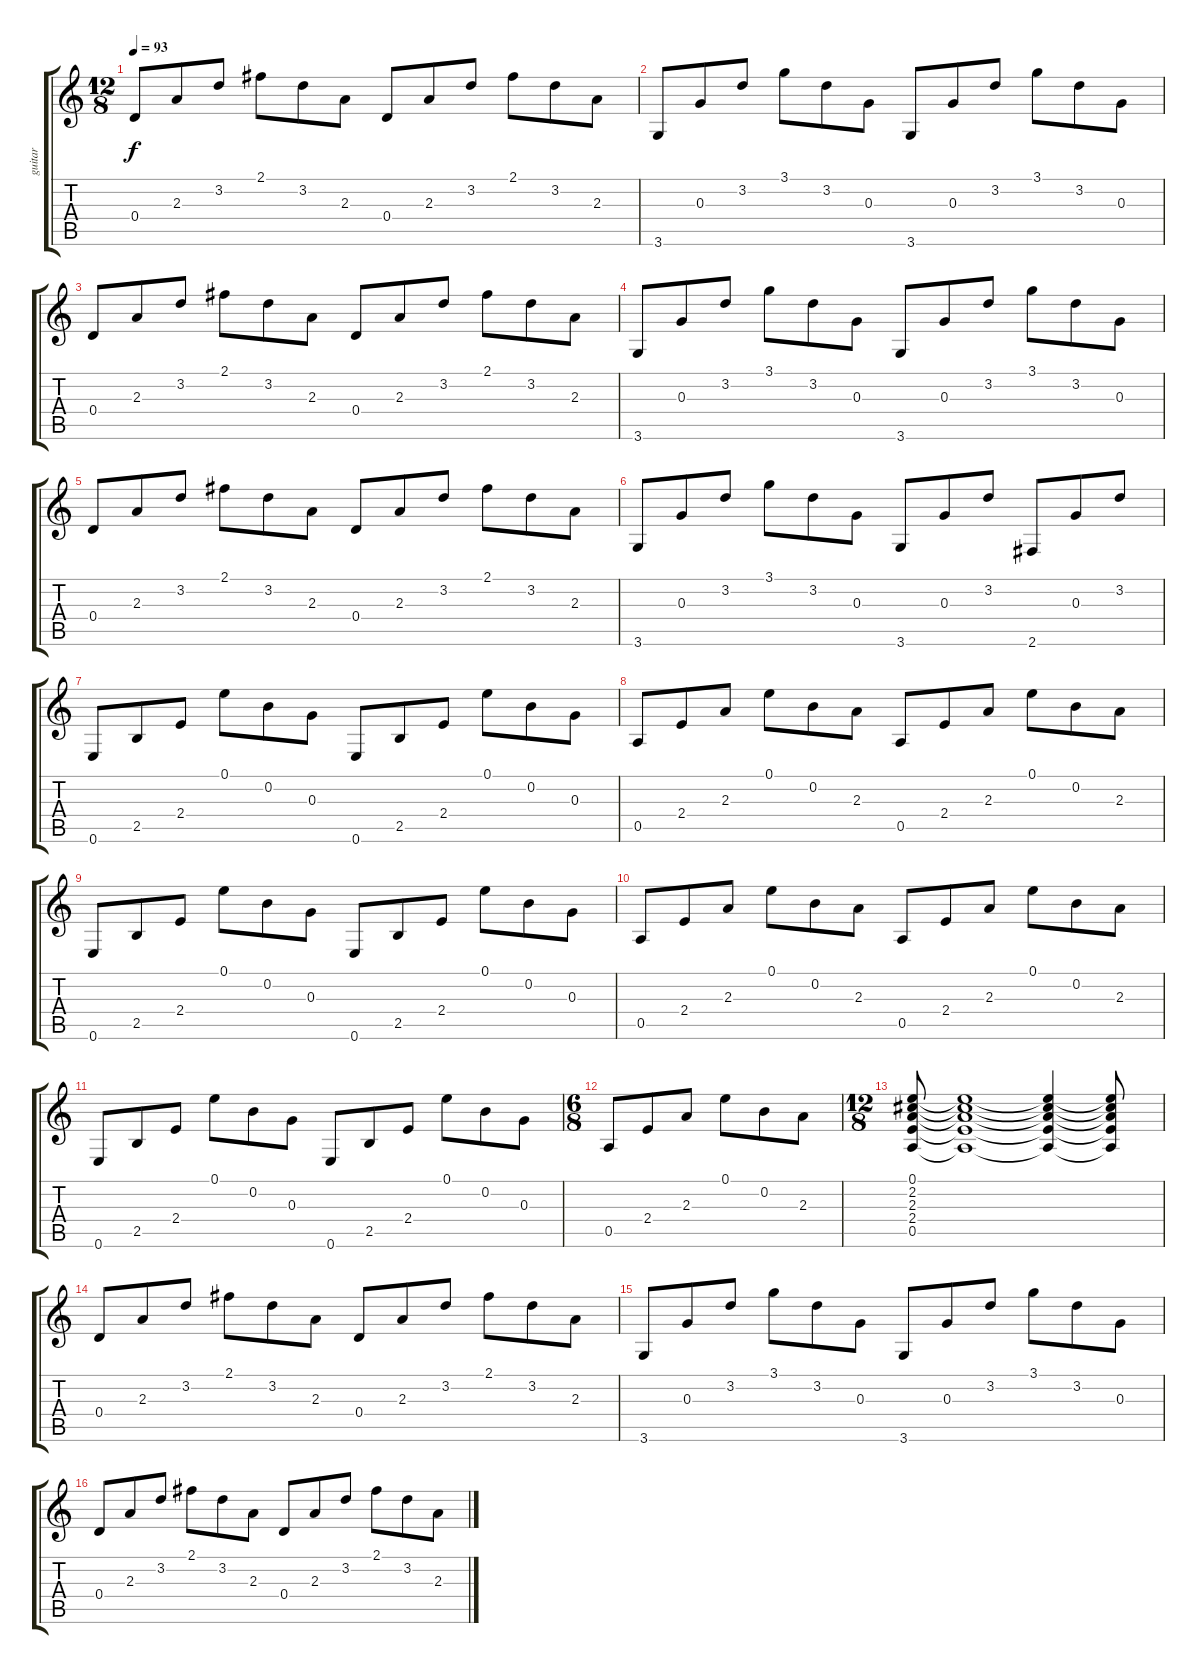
\track ("guitar" "guitar") {instrument acousticguitarsteel}
\staff {score tabs}
\tuning (E4 B3 G3 D3 A2 E2) {hide}
\ts (12 8)
\tempo 93
\clef g2
\ks c
0.4.8{dy f} 2.3.8 3.2.8 2.1.8 3.2.8 2.3.8 0.4.8 2.3.8 3.2.8 2.1.8 3.2.8 2.3.8 |
3.6.8 0.3.8 3.2.8 3.1.8 3.2.8 0.3.8 3.6.8 0.3.8 3.2.8 3.1.8 3.2.8 0.3.8 |
0.4.8 2.3.8 3.2.8 2.1.8 3.2.8 2.3.8 0.4.8 2.3.8 3.2.8 2.1.8 3.2.8 2.3.8 |
3.6.8 0.3.8 3.2.8 3.1.8 3.2.8 0.3.8 3.6.8 0.3.8 3.2.8 3.1.8 3.2.8 0.3.8 |
0.4.8 2.3.8 3.2.8 2.1.8 3.2.8 2.3.8 0.4.8 2.3.8 3.2.8 2.1.8 3.2.8 2.3.8 |
3.6.8 0.3.8 3.2.8 3.1.8 3.2.8 0.3.8 3.6.8 0.3.8 3.2.8 2.6.8 0.3.8 3.2.8 |
0.6.8 2.5.8 2.4.8 0.1.8 0.2.8 0.3.8 0.6.8 2.5.8 2.4.8 0.1.8 0.2.8 0.3.8 |
0.5.8 2.4.8 2.3.8 0.1.8 0.2.8 2.3.8 0.5.8 2.4.8 2.3.8 0.1.8 0.2.8 2.3.8 |
0.6.8 2.5.8 2.4.8 0.1.8 0.2.8 0.3.8 0.6.8 2.5.8 2.4.8 0.1.8 0.2.8 0.3.8 |
0.5.8 2.4.8 2.3.8 0.1.8 0.2.8 2.3.8 0.5.8 2.4.8 2.3.8 0.1.8 0.2.8 2.3.8 |
0.6.8 2.5.8 2.4.8 0.1.8 0.2.8 0.3.8 0.6.8 2.5.8 2.4.8 0.1.8 0.2.8 0.3.8 |
\ts (6 8)
0.5.8 2.4.8 2.3.8 0.1.8 0.2.8 2.3.8 |
\ts (12 8)
(0.1 2.2 2.3 2.4 0.5).8 (0.1{t} 2.2{t} 2.3{t} 2.4{t} 0.5{t}).1 (0.1{t} 2.2{t} 2.3{t} 2.4{t} 0.5{t}).4 (0.1{t} 2.2{t} 2.3{t} 2.4{t} 0.5{t}).8 |
0.4.8 2.3.8 3.2.8 2.1.8 3.2.8 2.3.8 0.4.8 2.3.8 3.2.8 2.1.8 3.2.8 2.3.8 |
3.6.8 0.3.8 3.2.8 3.1.8 3.2.8 0.3.8 3.6.8 0.3.8 3.2.8 3.1.8 3.2.8 0.3.8 |
0.4.8 2.3.8 3.2.8 2.1.8 3.2.8 2.3.8 0.4.8 2.3.8 3.2.8 2.1.8 3.2.8 2.3.8
